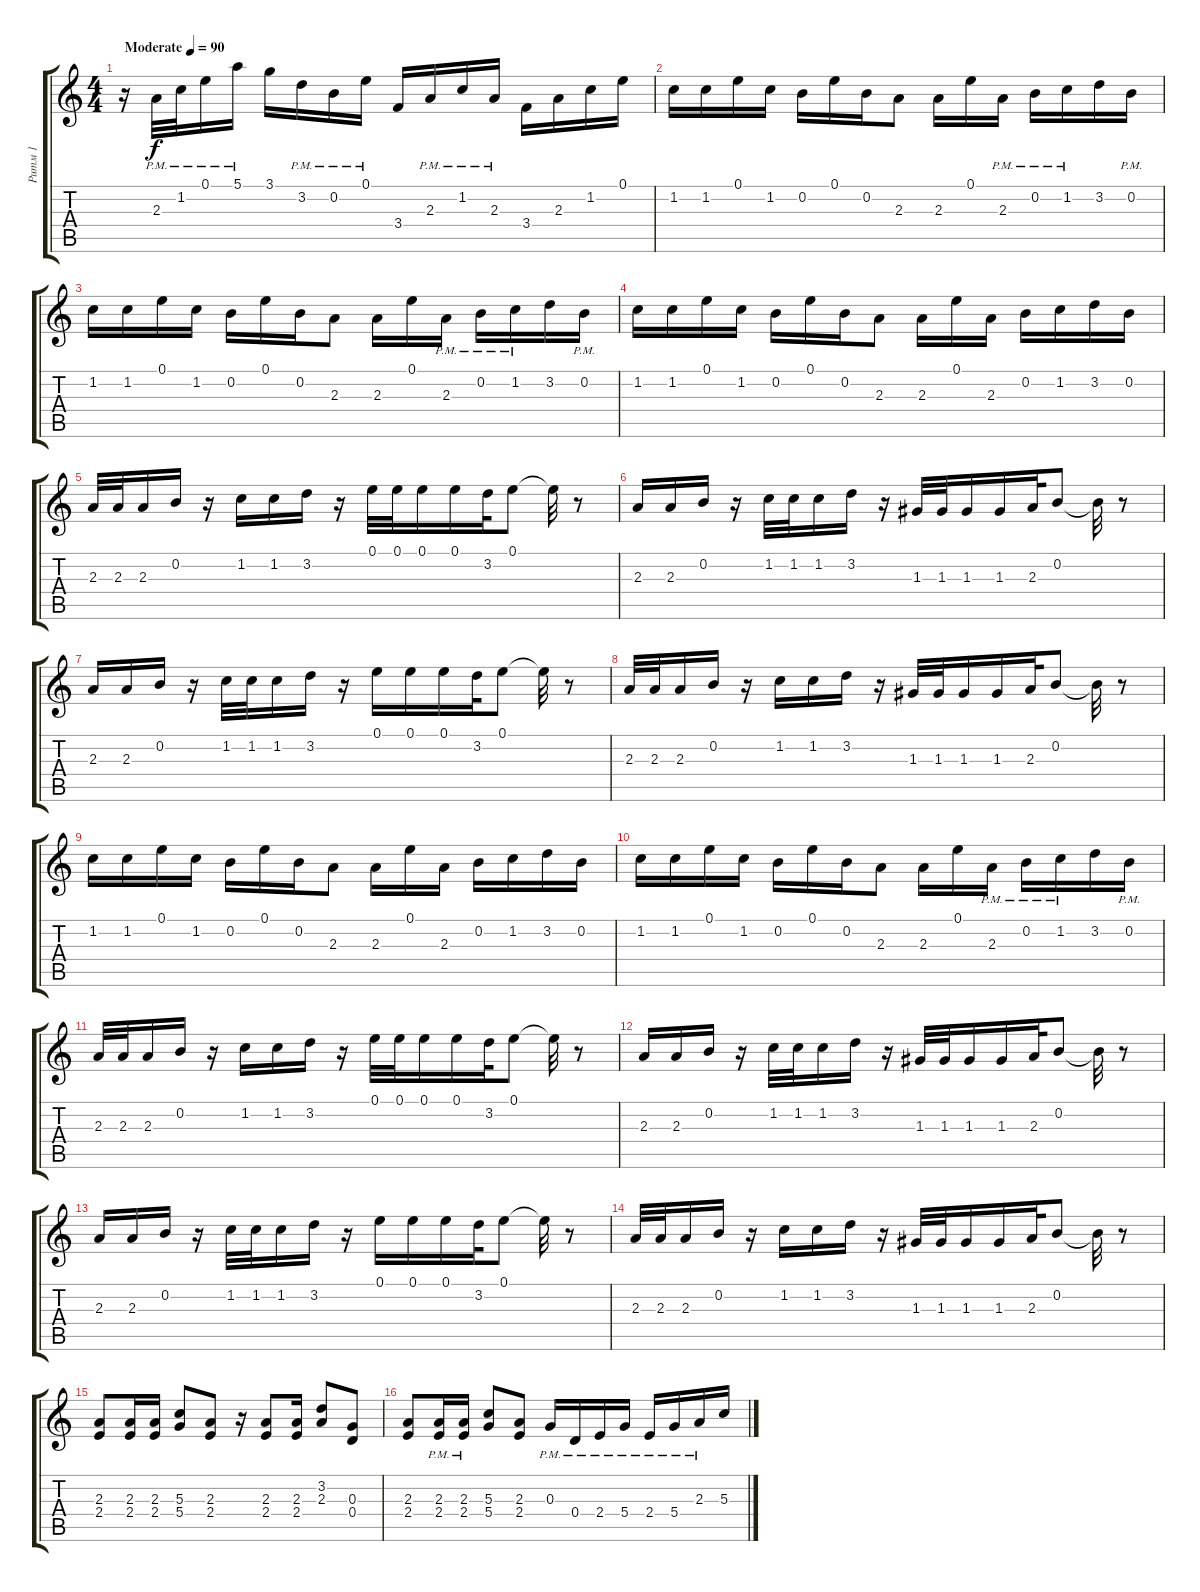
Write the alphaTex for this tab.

\track ("Ритм 1" "Ритм 1") {instrument distortionguitar}
\staff {score tabs}
\tuning (E4 B3 G3 D3 A2 E2) {hide}
\ts (4 4)
\tempo (90 "Moderate")
\clef g2
\ks c
r.16{dy f instrument distortionguitar} 2.3{pm}.32 1.2{pm}.32 0.1{pm}.16 5.1{pm}.16 3.1.16 3.2{pm}.16 0.2{pm}.16 0.1{pm}.16 3.4.16 2.3{pm}.16 1.2{pm}.16 2.3{pm}.16 3.4.16 2.3.16 1.2.16 0.1.16 |
1.2.16 1.2.16 0.1.16 1.2.16 0.2.16 0.1.16 0.2.16 2.3.8 2.3.16 0.1.16 2.3{pm}.16 0.2{pm}.16 1.2{pm}.16 3.2.16 0.2{pm}.16 |
1.2.16 1.2.16 0.1.16 1.2.16 0.2.16 0.1.16 0.2.16 2.3.8 2.3.16 0.1.16 2.3{pm}.16 0.2{pm}.16 1.2{pm}.16 3.2.16 0.2{pm}.16 |
1.2.16 1.2.16 0.1.16 1.2.16 0.2.16 0.1.16 0.2.16 2.3.8 2.3.16 0.1.16 2.3.16 0.2.16 1.2.16 3.2.16 0.2.16 |
2.3.32 2.3.32 2.3.16 0.2.16 r.16 1.2.16 1.2.16 3.2.16 r.16 0.1.32 0.1.32 0.1.16 0.1.16 3.2.32 0.1.8 0.1{t}.32 r.8 |
2.3.16 2.3.16 0.2.16 r.16 1.2.32 1.2.32 1.2.16 3.2.16 r.16 1.3.32 1.3.32 1.3.16 1.3.16 2.3.32 0.2.8 0.2{t}.32 r.8 |
2.3.16 2.3.16 0.2.16 r.16 1.2.32 1.2.32 1.2.16 3.2.16 r.16 0.1.16 0.1.16 0.1.16 3.2.32 0.1.8 0.1{t}.32 r.8 |
2.3.32 2.3.32 2.3.16 0.2.16 r.16 1.2.16 1.2.16 3.2.16 r.16 1.3.32 1.3.32 1.3.16 1.3.16 2.3.32 0.2.8 0.2{t}.32 r.8 |
1.2.16 1.2.16 0.1.16 1.2.16 0.2.16 0.1.16 0.2.16 2.3.8 2.3.16 0.1.16 2.3.16 0.2.16 1.2.16 3.2.16 0.2.16 |
1.2.16 1.2.16 0.1.16 1.2.16 0.2.16 0.1.16 0.2.16 2.3.8 2.3.16 0.1.16 2.3{pm}.16 0.2{pm}.16 1.2{pm}.16 3.2.16 0.2{pm}.16 |
2.3.32 2.3.32 2.3.16 0.2.16 r.16 1.2.16 1.2.16 3.2.16 r.16 0.1.32 0.1.32 0.1.16 0.1.16 3.2.32 0.1.8 0.1{t}.32 r.8 |
2.3.16 2.3.16 0.2.16 r.16 1.2.32 1.2.32 1.2.16 3.2.16 r.16 1.3.32 1.3.32 1.3.16 1.3.16 2.3.32 0.2.8 0.2{t}.32 r.8 |
2.3.16 2.3.16 0.2.16 r.16 1.2.32 1.2.32 1.2.16 3.2.16 r.16 0.1.16 0.1.16 0.1.16 3.2.32 0.1.8 0.1{t}.32 r.8 |
2.3.32 2.3.32 2.3.16 0.2.16 r.16 1.2.16 1.2.16 3.2.16 r.16 1.3.32 1.3.32 1.3.16 1.3.16 2.3.32 0.2.8 0.2{t}.32 r.8 |
(2.3 2.4).8 (2.3 2.4).16 (2.3 2.4).16 (5.3 5.4).8 (2.3 2.4).8 r.16 (2.3 2.4).8 (2.3 2.4).16 (3.2 2.3).8 (0.3 0.4).8 |
(2.3 2.4).8 (2.3{pm} 2.4{pm}).16 (2.3{pm} 2.4{pm}).16 (5.3 5.4).8 (2.3 2.4).8 0.3{pm}.16 0.4{pm}.16 2.4{pm}.16 5.4{pm}.16 2.4{pm}.16 5.4{pm}.16 2.3{pm}.16 5.3.16
